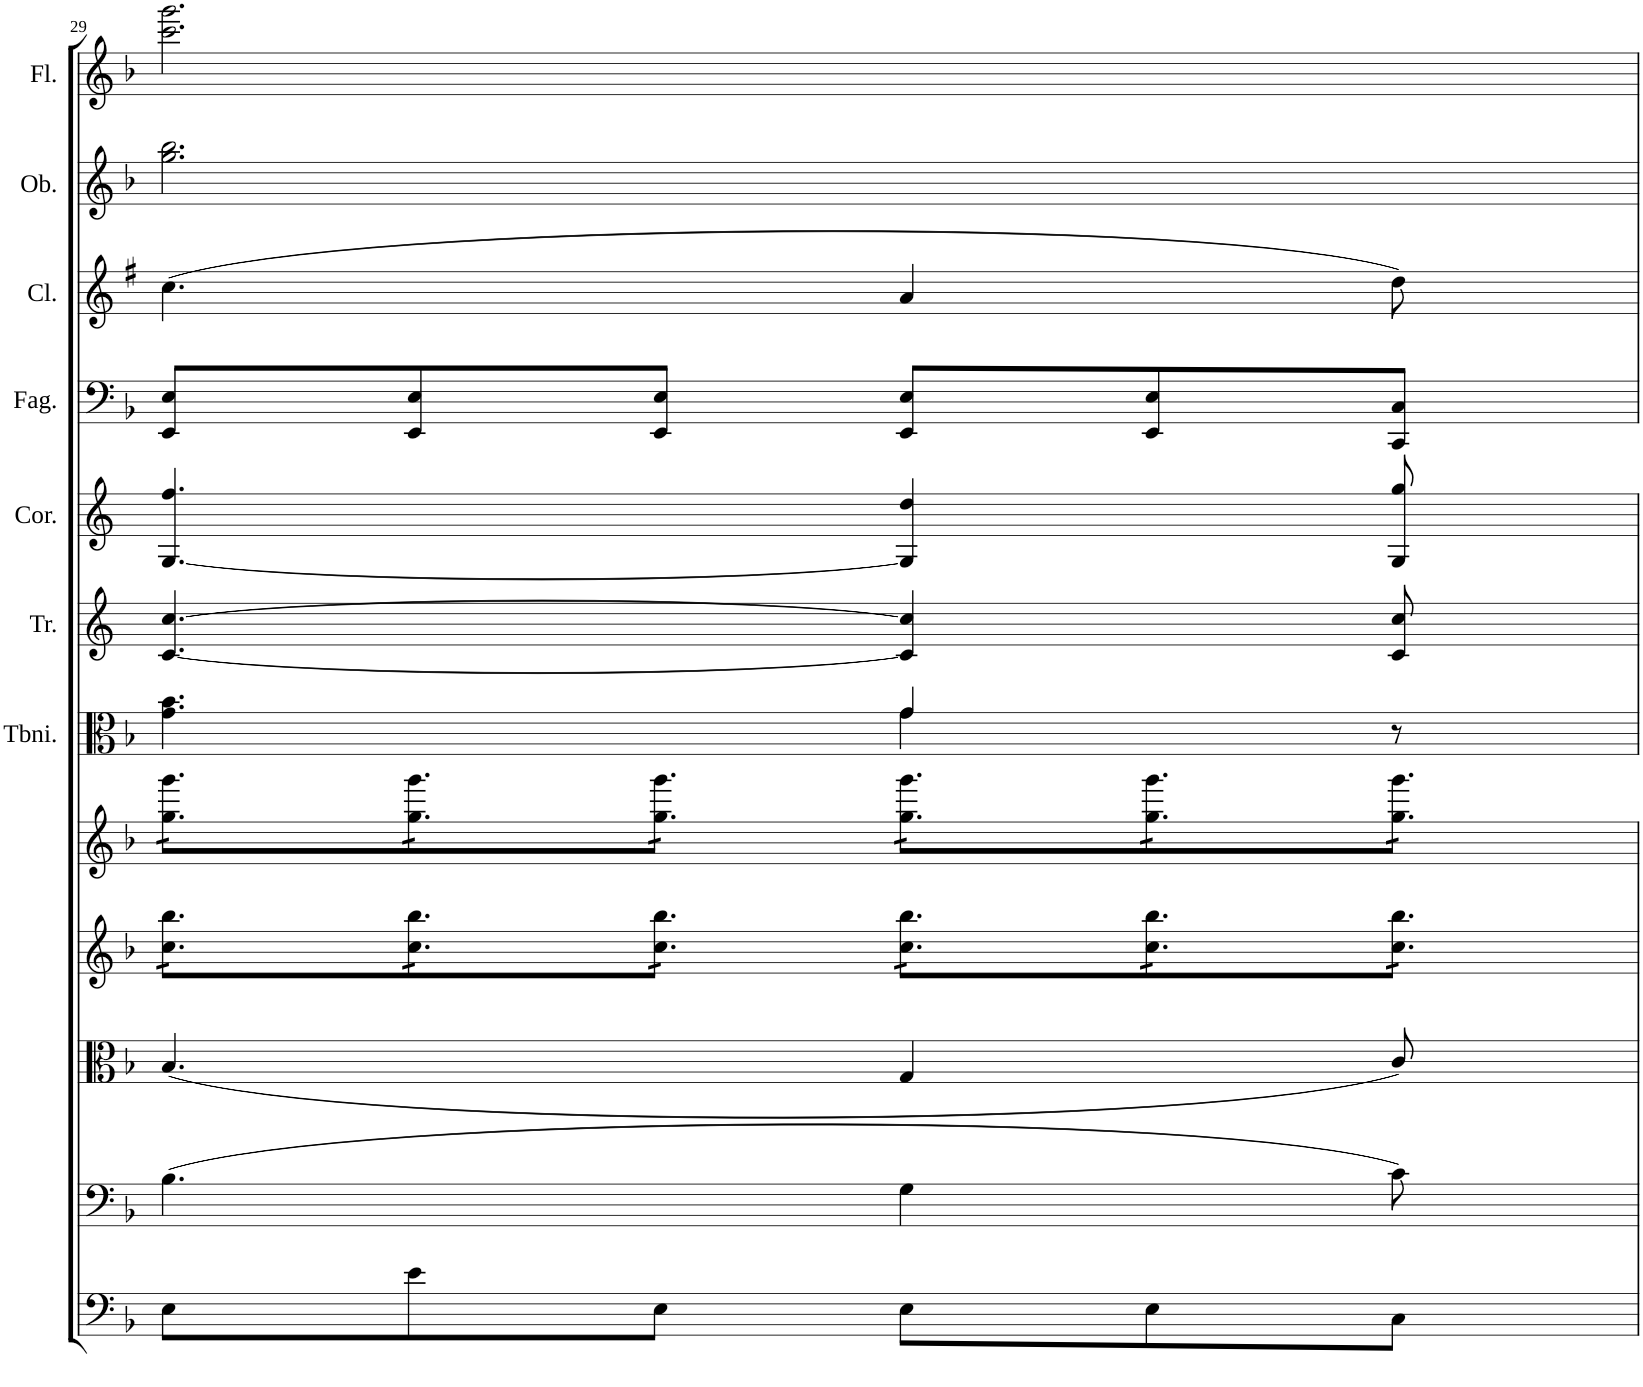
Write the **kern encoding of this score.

**kern	**kern	**kern	**kern	**kern	**kern	**kern	**kern	**kern	**kern	**kern	**kern
*part12	*part11	*part10	*part9	*part8	*part7	*part6	*part5	*part4	*part3	*part2	*part1
*staff12	*staff11	*staff10	*staff9	*staff8	*staff7	*staff6	*staff5	*staff4	*staff3	*staff2	*staff1
*I"Basso	*I"Violoncello	*I"Viola	*I"Violino II	*I"Violino I	*I"Tromboni Alto e Tenore	*I"Trombe in C	*I"Corni in F	*I"Fagotti	*I"Clarinetti in B	*I"Oboi	*I"Flauti
*	*	*	*	*	*I'Tbni.	*I'Tr.	*I'Cor.	*I'Fag.	*I'Cl.	*I'Ob.	*I'Fl.
!!LO:PB:g=z
*clefF4	*clefF4	*clefC3	*clefG2	*clefG2	*clefC3	*clefG2	*clefG2	*clefF4	*clefG2	*clefG2	*clefG2
*Trd7c12	*	*	*	*	*	*Trd1c2	*Trd4c7	*	*Trd1c2	*	*
*k[b-]	*k[b-]	*k[b-]	*k[b-]	*k[b-]	*k[b-]	*k[]	*k[]	*k[b-]	*k[f#]	*k[b-]	*k[b-]
*M6/8	*M6/8	*M6/8	*M6/8	*M6/8	*M6/8	*M6/8	*M6/8	*M6/8	*M6/8	*M6/8	*M6/8
=29	=29	=29	=29	=29	=29	=29	=29	=29	=29	=29	=29
*	*	*	*	*	*^	*	*	*	*	*	*
*	*	*	*tremolo	*	*	*	*	*	*	*	*	*
*	*	*	*	*tremolo	*	*	*	*	*	*	*	*
8E\L	(4.B-\	(4.B-/	24cc\ 24bb-\LL	24gg\ 24ggg\LL	4.g\ 4.b-\	4.ryy	[4.c/ [4.cc/	[4.G/ 4.ff/	8EE/ 8E/L	(4.cc\	2.gg\ 2.bb-\	2.ccc\ 2.ggg\
.	.	.	24cc\ 24bb-\	24gg\ 24ggg\	.	.	.	.	.	.	.	.
.	.	.	24cc\ 24bb-\	24gg\ 24ggg\	.	.	.	.	.	.	.	.
8e\	.	.	24cc\ 24bb-\	24gg\ 24ggg\	.	.	.	.	8EE/ 8E/	.	.	.
.	.	.	24cc\ 24bb-\	24gg\ 24ggg\	.	.	.	.	.	.	.	.
.	.	.	24cc\ 24bb-\	24gg\ 24ggg\	.	.	.	.	.	.	.	.
8E\J	.	.	24cc\ 24bb-\	24gg\ 24ggg\	.	.	.	.	8EE/ 8E/J	.	.	.
.	.	.	24cc\ 24bb-\	24gg\ 24ggg\	.	.	.	.	.	.	.	.
.	.	.	24cc\ 24bb-\JJ	24gg\ 24ggg\JJ	.	.	.	.	.	.	.	.
8E\L	4G\	4G/	24cc\ 24bb-\LL	24gg\ 24ggg\LL	4g/	4g\	4c/] 4cc/]	4G/] 4dd/	8EE/ 8E/L	4a/	.	.
.	.	.	24cc\ 24bb-\	24gg\ 24ggg\	.	.	.	.	.	.	.	.
.	.	.	24cc\ 24bb-\	24gg\ 24ggg\	.	.	.	.	.	.	.	.
8E\	.	.	24cc\ 24bb-\	24gg\ 24ggg\	.	.	.	.	8EE/ 8E/	.	.	.
.	.	.	24cc\ 24bb-\	24gg\ 24ggg\	.	.	.	.	.	.	.	.
.	.	.	24cc\ 24bb-\	24gg\ 24ggg\	.	.	.	.	.	.	.	.
8C\J	8c\)	8c/)	24cc\ 24bb-\	24gg\ 24ggg\	8r	8ryy	8c/ 8cc/	8G/ 8gg/	8CC/ 8C/J	8dd\)	.	.
.	.	.	24cc\ 24bb-\	24gg\ 24ggg\	.	.	.	.	.	.	.	.
.	.	.	24cc\ 24bb-\JJ	24gg\ 24ggg\JJ	.	.	.	.	.	.	.	.
*	*	*	*	*Xtremolo	*	*	*	*	*	*	*	*
*	*	*	*Xtremolo	*	*	*	*	*	*	*	*	*
*	*	*	*	*	*v	*v	*	*	*	*	*	*
=	=	=	=	=	=	=	=	=	=	=	=
*-	*-	*-	*-	*-	*-	*-	*-	*-	*-	*-	*-
